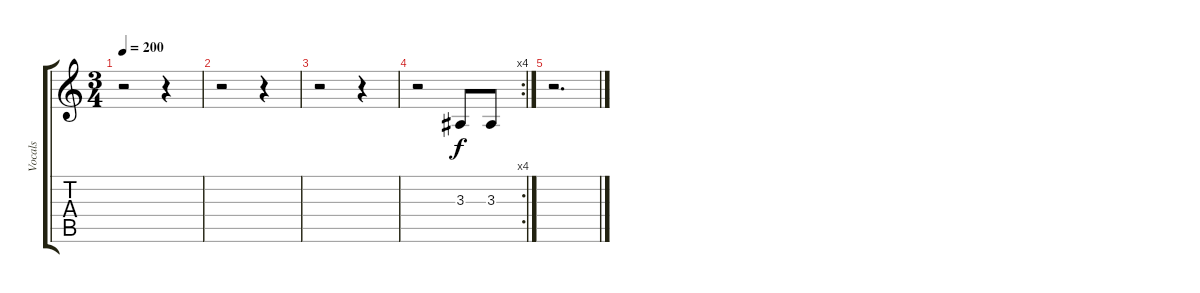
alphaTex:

\track ("Vocals" "Vocals") {instrument accordion}
\staff {score tabs}
\tuning (E4 B3 G3 D3 A2 E2) {hide}
\ts (3 4)
\tempo 200
\clef g2
\ks c
r.2{dy f} r.4 |
r.2 r.4 |
r.2 r.4 |
\rc 4
r.2 3.3.8 3.3.8 |
r.2{d}
